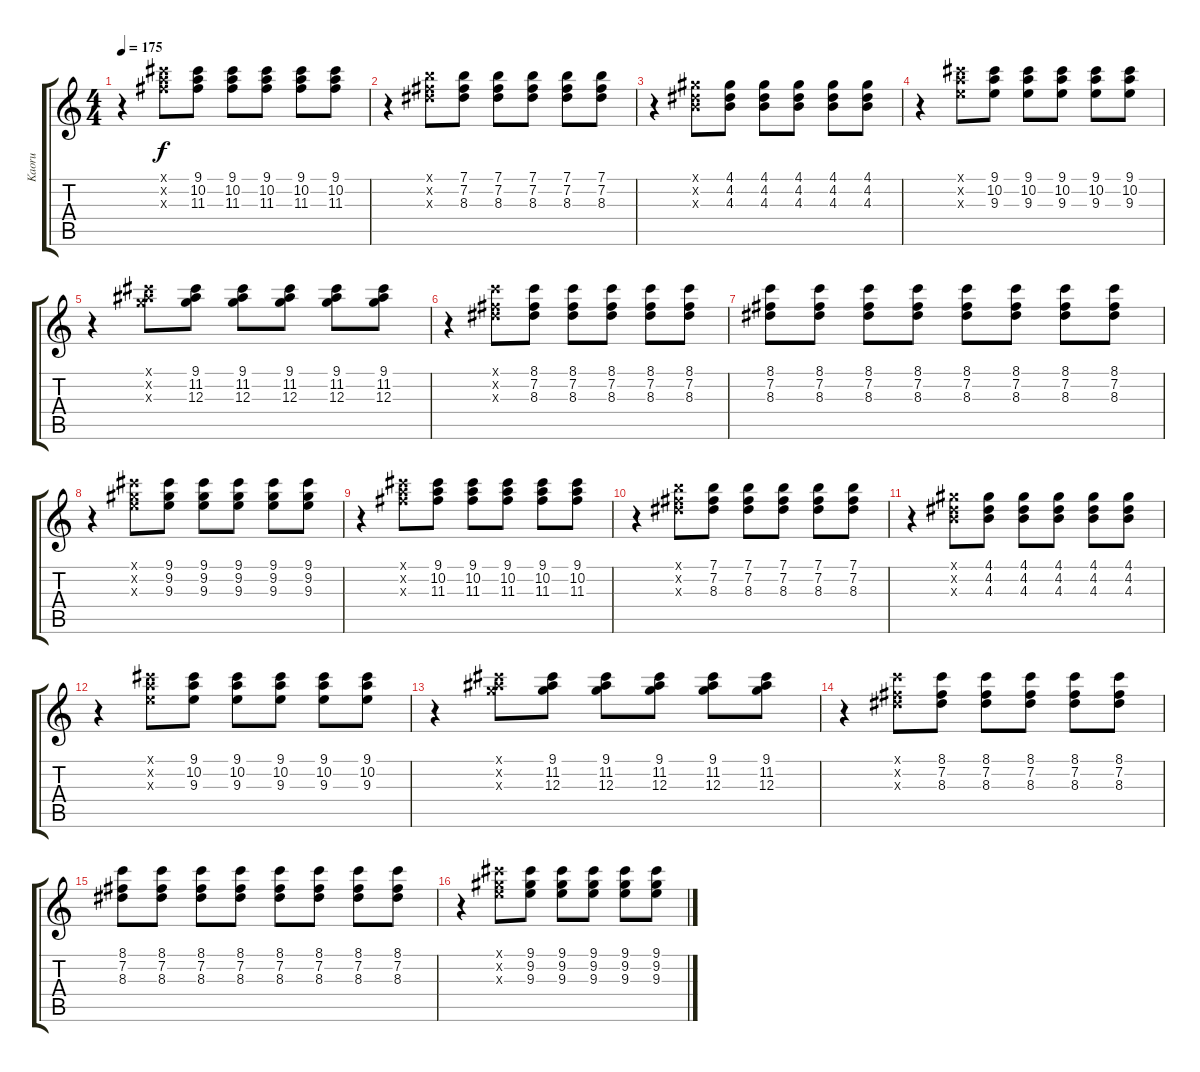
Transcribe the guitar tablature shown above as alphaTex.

\track ("Kaoru" "Kaoru") {instrument distortionguitar}
\staff {score tabs}
\tuning (E4 B3 G3 D3 A2 E2) {hide}
\ts (4 4)
\tempo 175
\clef g2
\ks c
r.4{dy f} (9.1{x} 10.2{x} 11.3{x}).8 (9.1 10.2 11.3).8 (9.1 10.2 11.3).8 (9.1 10.2 11.3).8 (9.1 10.2 11.3).8 (9.1 10.2 11.3).8 |
r.4 (7.1{x} 7.2{x} 8.3{x}).8 (7.1 7.2 8.3).8 (7.1 7.2 8.3).8 (7.1 7.2 8.3).8 (7.1 7.2 8.3).8 (7.1 7.2 8.3).8 |
r.4 (4.1{x} 4.2{x} 4.3{x}).8 (4.1 4.2 4.3).8 (4.1 4.2 4.3).8 (4.1 4.2 4.3).8 (4.1 4.2 4.3).8 (4.1 4.2 4.3).8 |
r.4 (9.1{x} 10.2{x} 9.3{x}).8 (9.1 10.2 9.3).8 (9.1 10.2 9.3).8 (9.1 10.2 9.3).8 (9.1 10.2 9.3).8 (9.1 10.2 9.3).8 |
r.4 (9.1{x} 11.2{x} 12.3{x}).8 (9.1 11.2 12.3).8 (9.1 11.2 12.3).8 (9.1 11.2 12.3).8 (9.1 11.2 12.3).8 (9.1 11.2 12.3).8 |
r.4 (8.1{x} 7.2{x} 8.3{x}).8 (8.1 7.2 8.3).8 (8.1 7.2 8.3).8 (8.1 7.2 8.3).8 (8.1 7.2 8.3).8 (8.1 7.2 8.3).8 |
(8.1 7.2 8.3).8 (8.1 7.2 8.3).8 (8.1 7.2 8.3).8 (8.1 7.2 8.3).8 (8.1 7.2 8.3).8 (8.1 7.2 8.3).8 (8.1 7.2 8.3).8 (8.1 7.2 8.3).8 |
r.4 (9.1{x} 9.2{x} 9.3{x}).8 (9.1 9.2 9.3).8 (9.1 9.2 9.3).8 (9.1 9.2 9.3).8 (9.1 9.2 9.3).8 (9.1 9.2 9.3).8 |
r.4 (9.1{x} 10.2{x} 11.3{x}).8 (9.1 10.2 11.3).8 (9.1 10.2 11.3).8 (9.1 10.2 11.3).8 (9.1 10.2 11.3).8 (9.1 10.2 11.3).8 |
r.4 (7.1{x} 7.2{x} 8.3{x}).8 (7.1 7.2 8.3).8 (7.1 7.2 8.3).8 (7.1 7.2 8.3).8 (7.1 7.2 8.3).8 (7.1 7.2 8.3).8 |
r.4 (4.1{x} 4.2{x} 4.3{x}).8 (4.1 4.2 4.3).8 (4.1 4.2 4.3).8 (4.1 4.2 4.3).8 (4.1 4.2 4.3).8 (4.1 4.2 4.3).8 |
r.4 (9.1{x} 10.2{x} 9.3{x}).8 (9.1 10.2 9.3).8 (9.1 10.2 9.3).8 (9.1 10.2 9.3).8 (9.1 10.2 9.3).8 (9.1 10.2 9.3).8 |
r.4 (9.1{x} 11.2{x} 12.3{x}).8 (9.1 11.2 12.3).8 (9.1 11.2 12.3).8 (9.1 11.2 12.3).8 (9.1 11.2 12.3).8 (9.1 11.2 12.3).8 |
r.4 (8.1{x} 7.2{x} 8.3{x}).8 (8.1 7.2 8.3).8 (8.1 7.2 8.3).8 (8.1 7.2 8.3).8 (8.1 7.2 8.3).8 (8.1 7.2 8.3).8 |
(8.1 7.2 8.3).8 (8.1 7.2 8.3).8 (8.1 7.2 8.3).8 (8.1 7.2 8.3).8 (8.1 7.2 8.3).8 (8.1 7.2 8.3).8 (8.1 7.2 8.3).8 (8.1 7.2 8.3).8 |
r.4 (9.1{x} 9.2{x} 9.3{x}).8 (9.1 9.2 9.3).8 (9.1 9.2 9.3).8 (9.1 9.2 9.3).8 (9.1 9.2 9.3).8 (9.1 9.2 9.3).8
